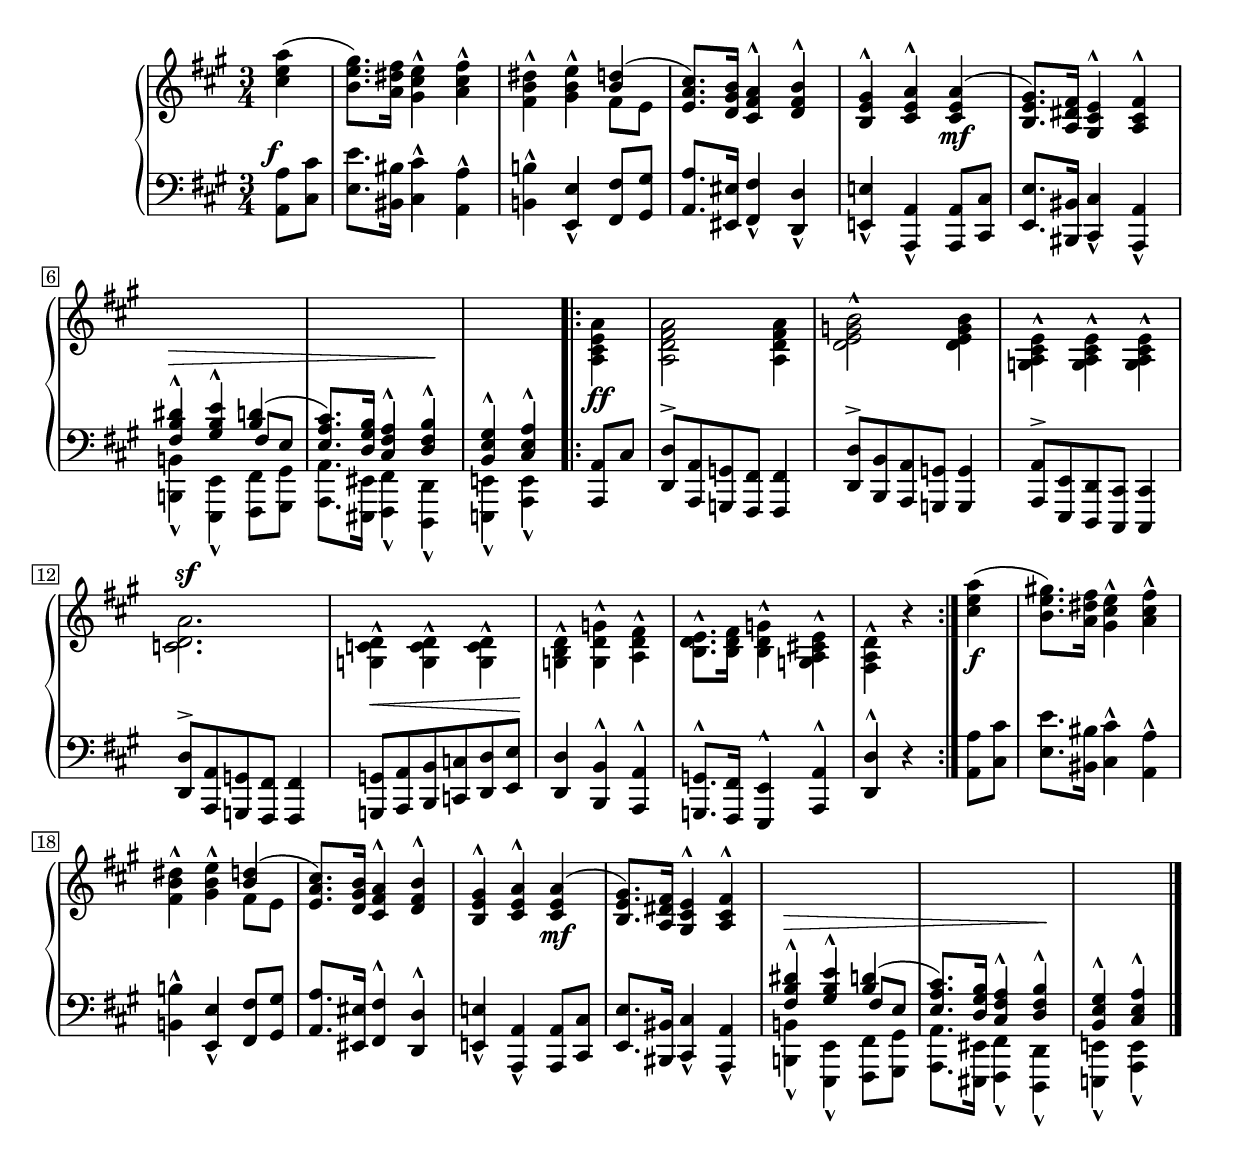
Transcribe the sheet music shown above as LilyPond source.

Global = {
  \key a \major
  \time 3/4
  \include "../global.ly"
}

bottom = \change Staff = "lower"
ritardando = { \override TextSpanner.bound-details.left.text = \markup { \small "ritardando " } }
top = \change Staff = "upper"

Sopran = \context Voice = "one" \relative c'' {
  \voiceOne
  \override Rest.staff-position = #0
  \partial 4
    \stemDown <cis e a>4 (
  %1
  | <b e gis>8. ) <a dis fis>16 <gis cis e>4^^ <a cis fis>-^
  | <fis b dis>4-^ <gis b e>-^ \stemUp <b d>4 (
  | <e, a cis>8. ) <d gis b>16 <cis fis a>4-^ <d fis b>-^
%    \break
  | <b e gis>4-^ <cis e a>-^ <cis e a> (
  %5
  | <b e gis>8. ) <a dis fis>16 <gis cis e>4-^ <a cis fis>-^
  | \bottom\stemUp <fis b dis>4-^^\> <gis b e>4-^ \stemUp <b d> (
%    \break
  | <e, a cis>8. ) <d gis b>16 <cis fis a>4-^ <d fis b>-^\!
  | <b e gis>4-^ <cis e a>-^
  \repeat volta 2 {
  | \top\stemDown
    <a' cis e a>4
  %10
  | <a d fis a>2 <a d fis a>4
  | <d e g b>2-^ <d e g b>4
%    \break
  | <g, a cis e>4-^ <g a cis e>-^ <g a cis e>-^
  | \dynamicUp <c d a'>2.\sf
  | <g c d>4-^ <g c d>4-^ <g c d>4-^
  %15
  | <g b d>-^ <g d' g>-^ <a d fis>-^
%    \break
  | <b d e>8.-^ <b d fis>16 <b d g>4-^ <g a cis! e>-^
  | <fis a d>-^ r4
  }
  | \stemDown <cis'' e a>4 (
  | <b e gis!>8. ) <a dis fis>16 <gis cis e>4^^ <a cis fis>-^
  %20
  | <fis b dis>4-^ <gis b e>-^ \stemUp <b d>4 (
  | <e, a cis>8. ) <d gis b>16 <cis fis a>4-^ <d fis b>-^
%    \break
  | <b e gis>4-^ <cis e a>-^ <cis e a> (
  | <b e gis>8. ) <a dis fis>16 <gis cis e>4-^ <a cis fis>-^
  | \bottom\stemUp <fis b dis>4-^^\> <gis b e>4-^ \stemUp <b d> (
  %25
  | <e, a cis>8. ) <d gis b>16 <cis fis a>4-^ <d fis b>-^\!
  | <b e gis>4-^ <cis e a>-^
    \top
  \fine
}

Alto = \context Voice = "two" \relative c' {
  \voiceTwo
  \partial 4
    s4
  %1
  | s2.
  [ s2 fis8[ e]
  | s2.*3
  | s2
    \once\override Beam.positions = #'(3.5 . 3.0)
    \once\override NoteColumn.force-hshift = #0.5
    \bottom\stemUp fis,8[ e]
  | s2.*11
  | \top\stemDown s2 fis'8[ e]
  | s2.*3
  | s2
    \bottom\stemUp
    \once\override Beam.positions = #'(3.5 . 3.0)
    \once\override NoteColumn.force-hshift = #0.5
    fis,8[ e]
}

Bass = \context Voice = "four" \relative c {
  \voiceFour
  \override Rest.staff-position = #0
  \partial 4
    <a a'>8 <cis cis'>
  %1
  | <e e'>8. <bis bis'>16 <cis cis'>4^^ <a a'>^^
  | <b b'>^^ \stemUp <e, e'>-^ <fis fis'>8 <gis gis'>
  | <a a'>8. <eis eis'>16 <fis fis'>4-^ <d d'>-^
  | <e e'>-^ <a, a'>-^ <a a'>8 <cis cis'>
  %5
  | <e e'>8. <bis bis'>16 <cis cis'>4-^ <a a'>-^
  | \stemDown <b b'>-^ <e, e'>-^ <fis fis'>8 <gis gis'>8
  | <a a'>8. <eis eis'>16 <fis fis'>4-^ <d d'>-^
  | <e e'>4-^ <a e'>-^
  | \stemUp <a a'>8 cis'
  %10
  | <d, d'>8^> [ <a a'> <g g'> <fis fis'> ] <fis fis'>4
  | <d' d'>8^> [ <b b'> <a a'> <g g'> ] <g g'>4
  | <a a'>8^>  [ <e e'> <d d'> <cis cis'> ] <cis cis'>4
  | <d' d'>8^> [ <a a'> <g g'> <fis fis'> ] <fis fis'>4
  | <g g'>8^\< [ <a a'> <b b'> <c c'> <d d'> <e e'>\! ]
  %15
  | <d d'>4 <b b'>^^ <a a'>^^
  | <g g'>8.^^ <fis fis'>16 <e e'>4^^ <a a'>^^
  | <d d'>4^^ r4
  | \stemDown <a' a'>8 <cis cis'>
  | <e e'>8. <bis bis'>16 <cis cis'>4^^ <a a'>^^
  %20
  | <b b'>^^ \stemUp <e, e'>-^ <fis fis'>8 <gis gis'>
  | <a a'>8. <eis eis'>16 <fis fis'>4^^ <d d'>^^
  | <e e'>-^ <a, a'>-^ <a a'>8 <cis cis'>
  | <e e'>8. <bis bis'>16 <cis cis'>4-^ <a a'>-^
  | \stemDown <b b'>-^ <e, e'>-^ <fis fis'>8 <gis gis'>8
  %25
  | <a a'>8. <eis eis'>16 <fis fis'>4-^ <d d'>-^
  | <e e'>4-^ <a e'>-^
  \fine
}

centerDynamics = {
  \partial 4
    s8-\markup { \hspace #-1 \dynamic f } s8
  %1
  | s2.*3
  | s4 s4 s4\mf
  | s2.*3
  | s4 s4 s4\ff
  | s2.*7
  | s4 s4 s4\f
  | s2.*3
  | s4 s4 s4\mf
}

\score {
  \new PianoStaff
  <<
    \accidentalStyle Score.piano
    \context Staff = "upper" <<
      \set Staff.midiInstrument = #"acoustic grand"
      \Global
      \clef treble
      \Sopran
      \Alto
    >>
    \context Dynamics <<
      \Global \centerDynamics
    >>
    \context Staff = "lower" <<
      \set Staff.midiInstrument = #"acoustic grand"
      \Global
      \clef bass
      \Bass
    >>
  >>
  \header {
    %composer = "Robert Schumann"
    %opus = "Op. 15"
    title = \markup { "6. Wichtige Begebenheit" }
    subtitle = \markup {
             \column {
               \line { "(An Important Event)" }
               % workaround to insert some vertical space after the subtitle
               \line { " " }
             }
           }
  }
  \layout {
    \context {
      \PianoStaff
      % More space between staves in the same PianoStaff
      %\override StaffGrouper.staff-staff-spacing.minimum-distance = 12
      \override TextScript.font-shape = #'italic
    }
  }
  \midi {}
}
